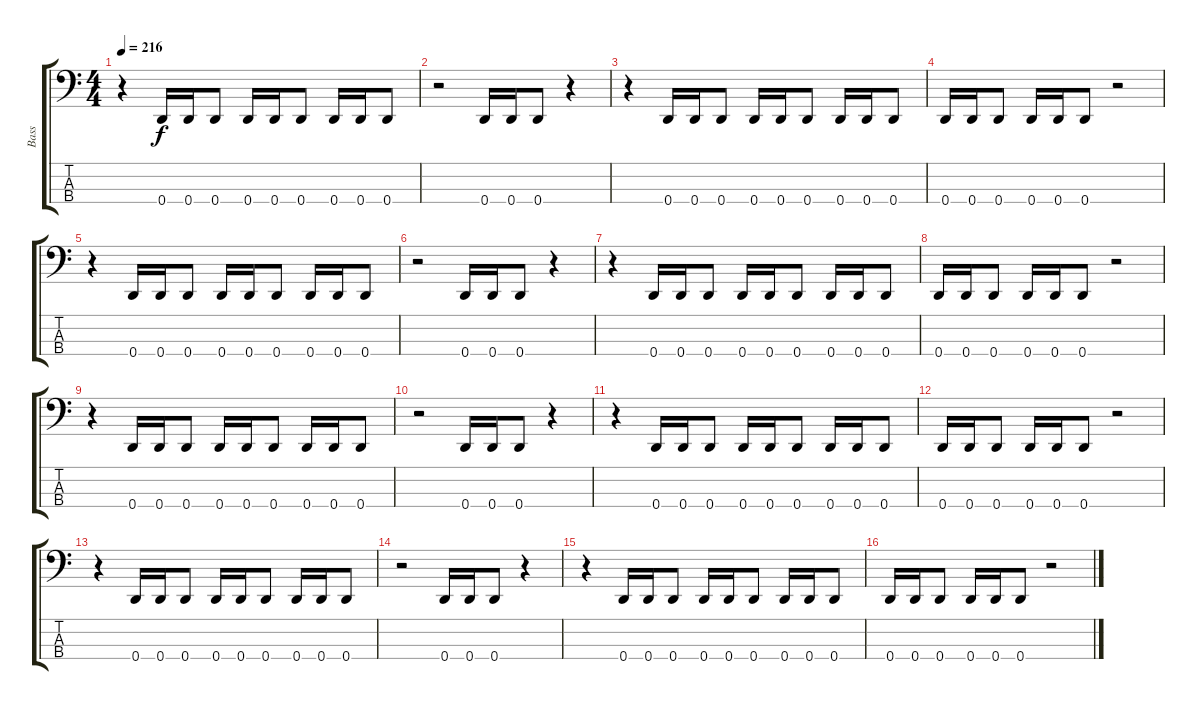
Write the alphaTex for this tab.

\track ("Bass" "Bass") {instrument electricbasspick}
\staff {score tabs}
\tuning (F2 C2 G1 D1) {hide}
\ts (4 4)
\tempo 216
\clef f4
\ks c
r.4{dy f} 0.4.16 0.4.16 0.4.8 0.4.16 0.4.16 0.4.8 0.4.16 0.4.16 0.4.8 |
r.2 0.4.16 0.4.16 0.4.8 r.4 |
r.4 0.4.16 0.4.16 0.4.8 0.4.16 0.4.16 0.4.8 0.4.16 0.4.16 0.4.8 |
0.4.16 0.4.16 0.4.8 0.4.16 0.4.16 0.4.8 r.2 |
r.4 0.4.16 0.4.16 0.4.8 0.4.16 0.4.16 0.4.8 0.4.16 0.4.16 0.4.8 |
r.2 0.4.16 0.4.16 0.4.8 r.4 |
r.4 0.4.16 0.4.16 0.4.8 0.4.16 0.4.16 0.4.8 0.4.16 0.4.16 0.4.8 |
0.4.16 0.4.16 0.4.8 0.4.16 0.4.16 0.4.8 r.2 |
r.4 0.4.16 0.4.16 0.4.8 0.4.16 0.4.16 0.4.8 0.4.16 0.4.16 0.4.8 |
r.2 0.4.16 0.4.16 0.4.8 r.4 |
r.4 0.4.16 0.4.16 0.4.8 0.4.16 0.4.16 0.4.8 0.4.16 0.4.16 0.4.8 |
0.4.16 0.4.16 0.4.8 0.4.16 0.4.16 0.4.8 r.2 |
r.4 0.4.16 0.4.16 0.4.8 0.4.16 0.4.16 0.4.8 0.4.16 0.4.16 0.4.8 |
r.2 0.4.16 0.4.16 0.4.8 r.4 |
r.4 0.4.16 0.4.16 0.4.8 0.4.16 0.4.16 0.4.8 0.4.16 0.4.16 0.4.8 |
0.4.16 0.4.16 0.4.8 0.4.16 0.4.16 0.4.8 r.2
